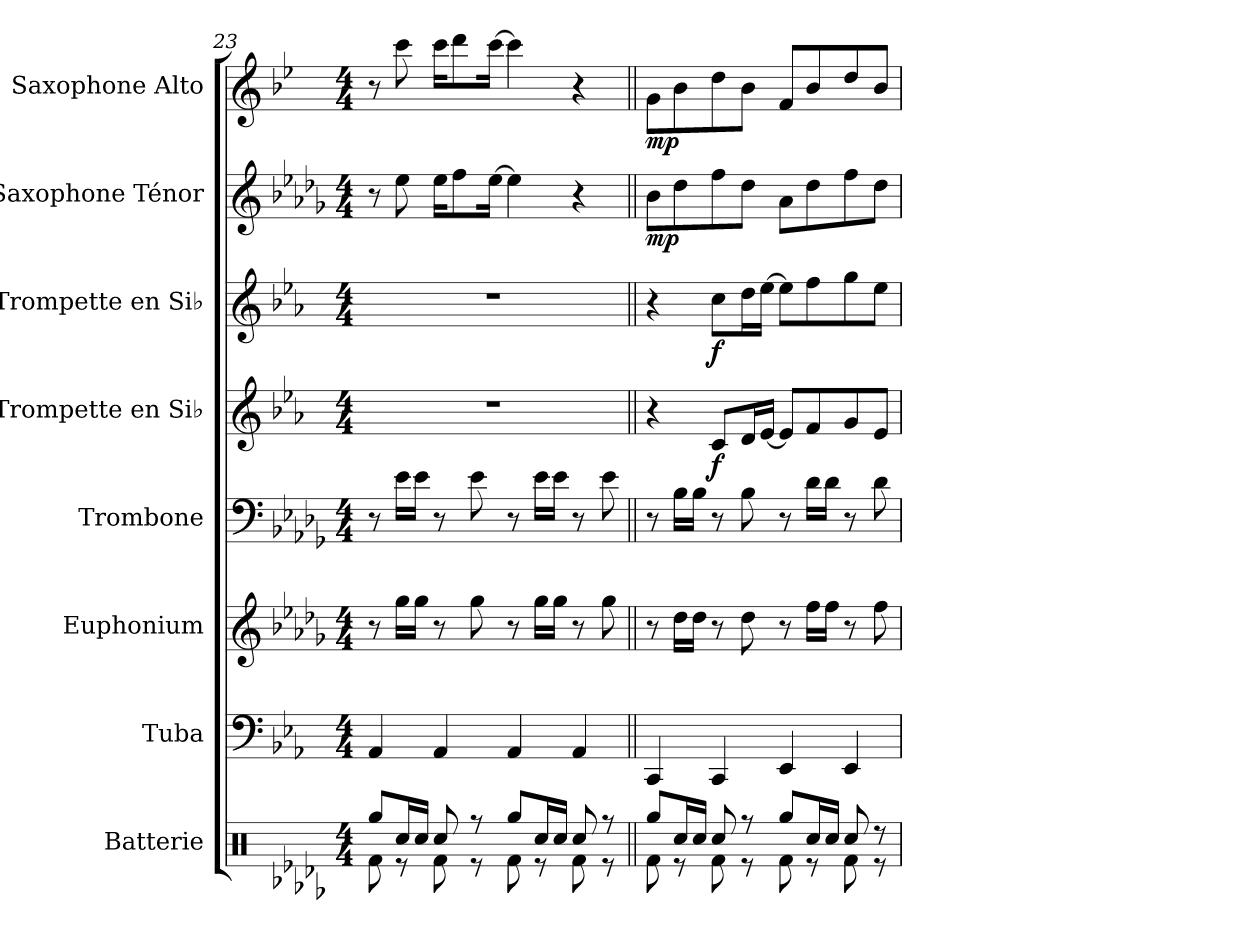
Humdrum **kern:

**kern	**kern	**kern	**kern	**kern	**dynam	**kern	**dynam	**kern	**dynam	**kern	**dynam
*part8	*part7	*part6	*part5	*part4	*part4	*part3	*part3	*part2	*part2	*part1	*part1
*staff8	*staff7	*staff6	*staff5	*staff4	*staff4	*staff3	*staff3	*staff2	*staff2	*staff1	*staff1
*I"Batterie	*I"Tuba	*I"Euphonium	*I"Trombone	*I"Trompette en Si♭	*	*I"Trompette en Si♭	*	*I"Saxophone Ténor	*	*I"Saxophone Alto	*
*I'Bat.	*I'Tba.	*I'Euph.	*I'Tbn.	*I'Tromp. Si♭	*	*I'Tromp. Si♭	*	*I'Sax. T.	*	*I'Sax. A.	*
!!LO:PB:g=z
*clefX	*clefF4	*clefG2	*clefF4	*clefG2	*	*clefG2	*	*clefG2	*	*clefG2	*
*	*ITrd1c2	*ITrd8c14	*	*ITrd1c2	*	*ITrd1c2	*	*ITrd8c14	*	*ITrd5c9	*
*k[b-e-a-d-g-]	*k[b-e-a-d-g-]	*k[b-e-a-d-g-]	*k[b-e-a-d-g-]	*k[b-e-a-d-g-]	*	*k[b-e-a-d-g-]	*	*k[b-e-a-d-g-]	*	*k[b-e-a-d-g-]	*
*M4/4	*M4/4	*M4/4	*M4/4	*M4/4	*	*M4/4	*	*M4/4	*	*M4/4	*
=23	=23	=23	=23	=23	=23	=23	=23	=23	=23	=23	=23
*^	*	*	*	*	*	*	*	*	*	*	*
8Rgg/L	8Rf\	4GG-/	8r	8r	1r	.	1r	.	8r	.	8r	.
16Rcc/L	8r	.	16g-\LL	16e-\LL	.	.	.	.	8e-\	.	8ee-\	.
16Rcc/JJ	.	.	16g-\JJ	16e-\JJ	.	.	.	.	.	.	.	.
8Rcc/	8Rf\	4GG-/	8r	8r	.	.	.	.	16e-\KL	.	16ee-\KL	.
.	.	.	.	.	.	.	.	.	8f\	.	8ff\	.
8r	8r	.	8g-\	8e-\	.	.	.	.	.	.	.	.
.	.	.	.	.	.	.	.	.	[16e-\Jk	.	[16ee-\Jk	.
8Rgg/L	8Rf\	4GG-/	8r	8r	.	.	.	.	4e-\]	.	4ee-\]	.
16Rcc/L	8r	.	16g-\LL	16e-\LL	.	.	.	.	.	.	.	.
16Rcc/JJ	.	.	16g-\JJ	16e-\JJ	.	.	.	.	.	.	.	.
8Rcc/	8Rf\	4GG-/	8r	8r	.	.	.	.	4r	.	4r	.
8r	8r	.	8g-\	8e-\	.	.	.	.	.	.	.	.
=24||	=24||	=24||	=24||	=24||	=24||	=24||	=24||	=24||	=24||	=24||	=24||	=24||
!	!	!	!	!	!	!	!	!	!	!LO:DY:b	!	!LO:DY:b
8Rgg/L	8Rf\	4BBB-/	8r	8r	4r	.	4r	.	8B-\L	mp	8B-\L	mp
16Rcc/L	8r	.	16d-\LL	16B-\LL	.	.	.	.	8d-\	.	8d-\	.
16Rcc/JJ	.	.	16d-\JJ	16B-\JJ	.	.	.	.	.	.	.	.
!	!	!	!	!	!	!LO:DY:b	!	!LO:DY:b	!	!	!	!
8Rcc/	8Rf\	4BBB-/	8r	8r	8B-/L	f	8b-\L	f	8f\	.	8f\	.
8r	8r	.	8d-\	8B-\	16c/L	.	16cc\L	.	8d-\J	.	8d-\J	.
.	.	.	.	.	[16d-/JJ	.	[16dd-\JJ	.	.	.	.	.
8Rgg/L	8Rf\	4DD-/	8r	8r	8d-/L]	.	8dd-\L]	.	8A-\L	.	8A-/L	.
16Rcc/L	8r	.	16f\LL	16d-\LL	8e-/	.	8ee-\	.	8d-\	.	8d-/	.
16Rcc/JJ	.	.	16f\JJ	16d-\JJ	.	.	.	.	.	.	.	.
8Rcc/	8Rf\	4DD-/	8r	8r	8f/	.	8ff\	.	8f\	.	8f/	.
8r	8r	.	8f\	8d-\	8d-/J	.	8dd-\J	.	8d-\J	.	8d-/J	.
*v	*v	*	*	*	*	*	*	*	*	*	*	*
=	=	=	=	=	=	=	=	=	=	=	=
*-	*-	*-	*-	*-	*-	*-	*-	*-	*-	*-	*-
